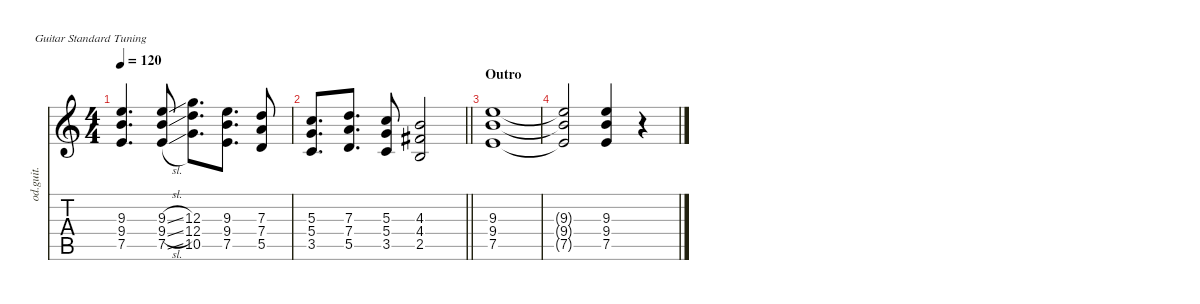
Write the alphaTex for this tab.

\defaultSystemsLayout 4
\hideDynamics
\bracketExtendMode nobrackets
\otherSystemsTrackNameOrientation horizontal
\track ("Rhythm Guitar" "od.guit.") {instrument overdrivenguitar}
\staff {score tabs}
\tuning (E4 B3 G3 D3 A2 E2)
\ts (4 4)
\tempo 120
\clef g2
\ks c
(9.3 9.4 7.5).4{d dy f} (9.3{sl} 9.4{sl} 7.5{sl}).8 (12.3 12.4 10.5).8{d} (9.3 9.4 7.5).8{d} (7.3 7.4 5.5).8 |
\barLineRight lightlight
(5.3 5.4 3.5).8{d} (7.3 7.4 5.5).8{d} (5.3 5.4 3.5).8 (4.3 4.4{acc #} 2.5).2 |
\section ("" "Outro")
(9.3 9.4 7.5).1 |
(9.3{t} 9.4{t} 7.5{t}).2 (9.3 9.4 7.5).4 r.4
